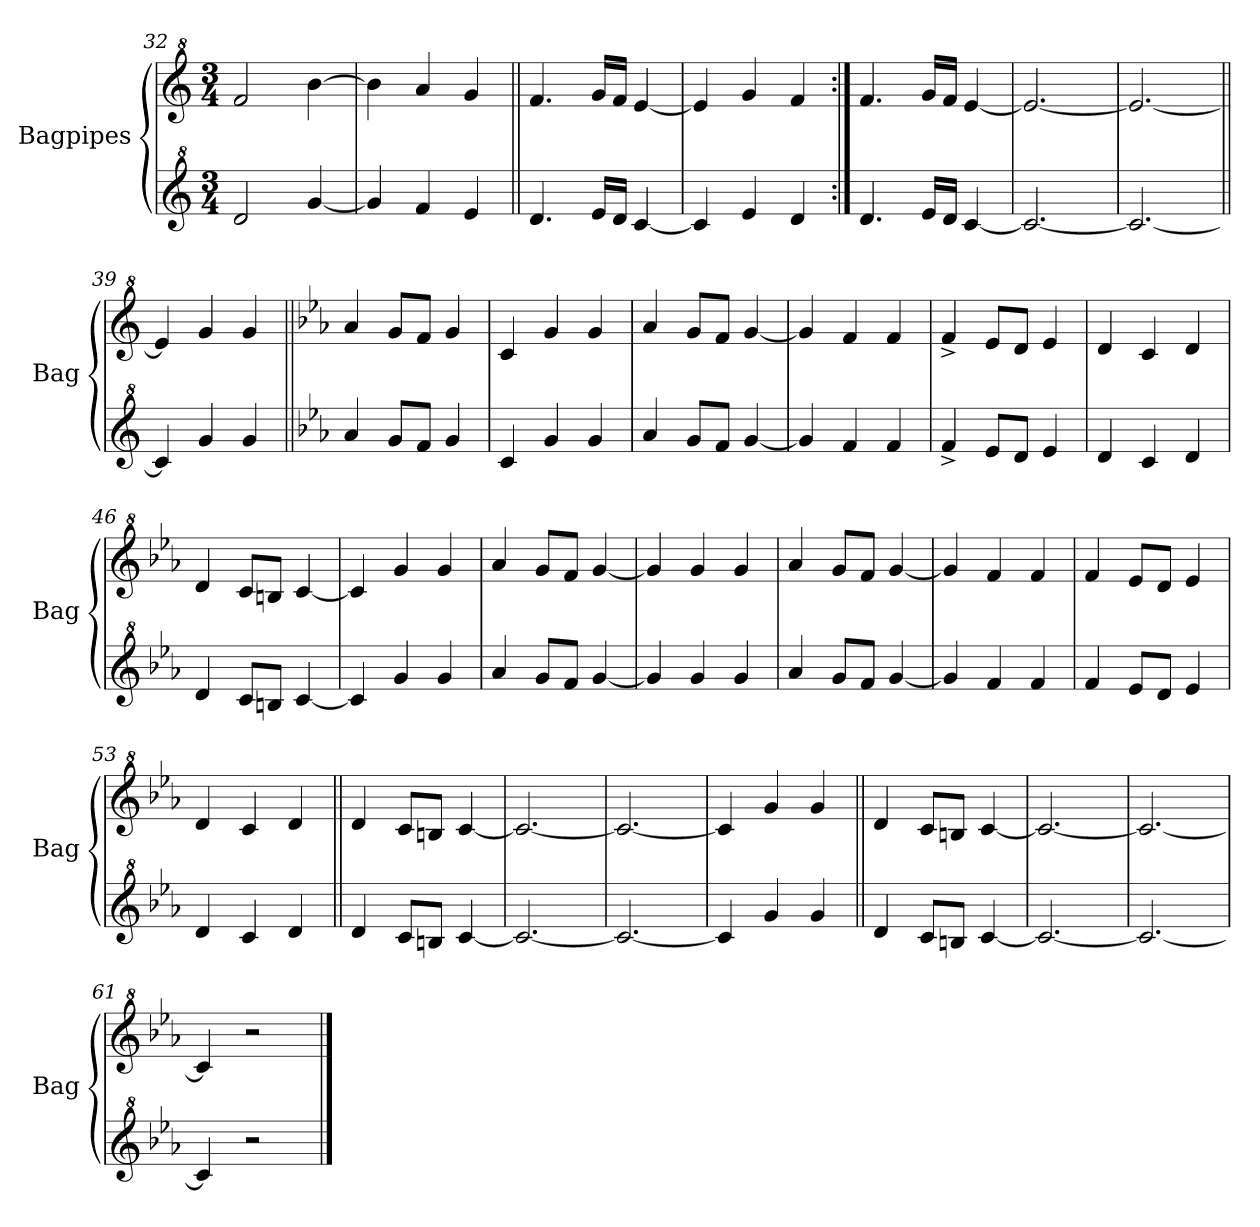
**kern	**kern
*part2	*part1
*staff2	*staff1
*I"Bagpipes	*I"Bagpipes
*I'Bag	*I'Bag
*clefG^2	*clefG^2
*k[]	*k[]
*C:	*C:
*M3/4	*M3/4
=32	=32
2dd/	2ff/
[4gg/	[4bb\
=33	=33
4gg/]	4bb\]
4ff/	4aa/
4ee/	4gg/
=34||	=34||
4.dd/	4.ff/
16ee/LL	16gg/LL
16dd/JJ	16ff/JJ
[4cc/	[4ee/
=35	=35
4cc/]	4ee/]
4ee/	4gg/
4dd/	4ff/
=36:|!	=36:|!
4.dd/	4.ff/
16ee/LL	16gg/LL
16dd/JJ	16ff/JJ
[4cc/	[4ee/
=37	=37
2.cc/_	2.ee/_
=38	=38
2.cc/_	2.ee/_
=39||	=39||
4cc/]	4ee/]
4gg/	4gg/
4gg/	4gg/
=40||	=40||
*k[b-e-a-]	*k[b-e-a-]
*E-:	*E-:
4aa-/	4aa-/
8gg/L	8gg/L
8ff/J	8ff/J
4gg/	4gg/
!!LO:LB:g=z
=41	=41
4cc/	4cc/
4gg/	4gg/
4gg/	4gg/
=42	=42
4aa-/	4aa-/
8gg/L	8gg/L
8ff/J	8ff/J
[4gg/	[4gg/
=43	=43
4gg/]	4gg/]
4ff/	4ff/
4ff/	4ff/
=44	=44
4ff^/	4ff^/
8ee-/L	8ee-/L
8dd/J	8dd/J
4ee-/	4ee-/
=45	=45
4dd/	4dd/
4cc/	4cc/
4dd/	4dd/
=46	=46
4dd/	4dd/
8cc/L	8cc/L
8bn/J	8bn/J
[4cc/	[4cc/
=47	=47
4cc/]	4cc/]
4gg/	4gg/
4gg/	4gg/
=48	=48
4aa-/	4aa-/
8gg/L	8gg/L
8ff/J	8ff/J
[4gg/	[4gg/
=49	=49
4gg/]	4gg/]
4gg/	4gg/
4gg/	4gg/
!!LO:PB:g=z
=50	=50
4aa-/	4aa-/
8gg/L	8gg/L
8ff/J	8ff/J
[4gg/	[4gg/
=51	=51
4gg/]	4gg/]
4ff/	4ff/
4ff/	4ff/
=52	=52
4ff/	4ff/
8ee-/L	8ee-/L
8dd/J	8dd/J
4ee-/	4ee-/
=53	=53
4dd/	4dd/
4cc/	4cc/
4dd/	4dd/
=54||	=54||
4dd/	4dd/
8cc/L	8cc/L
8bn/J	8bn/J
[4cc/	[4cc/
=55	=55
2.cc/_	2.cc/_
=56	=56
2.cc/_	2.cc/_
=57	=57
4cc/]	4cc/]
4gg/	4gg/
4gg/	4gg/
=58||	=58||
4dd/	4dd/
8cc/L	8cc/L
8bn/J	8bn/J
[4cc/	[4cc/
=59	=59
2.cc/_	2.cc/_
=60	=60
2.cc/_	2.cc/_
!!LO:LB:g=z
=61	=61
4cc/]	4cc/]
2r	2r
==	==
*-	*-
